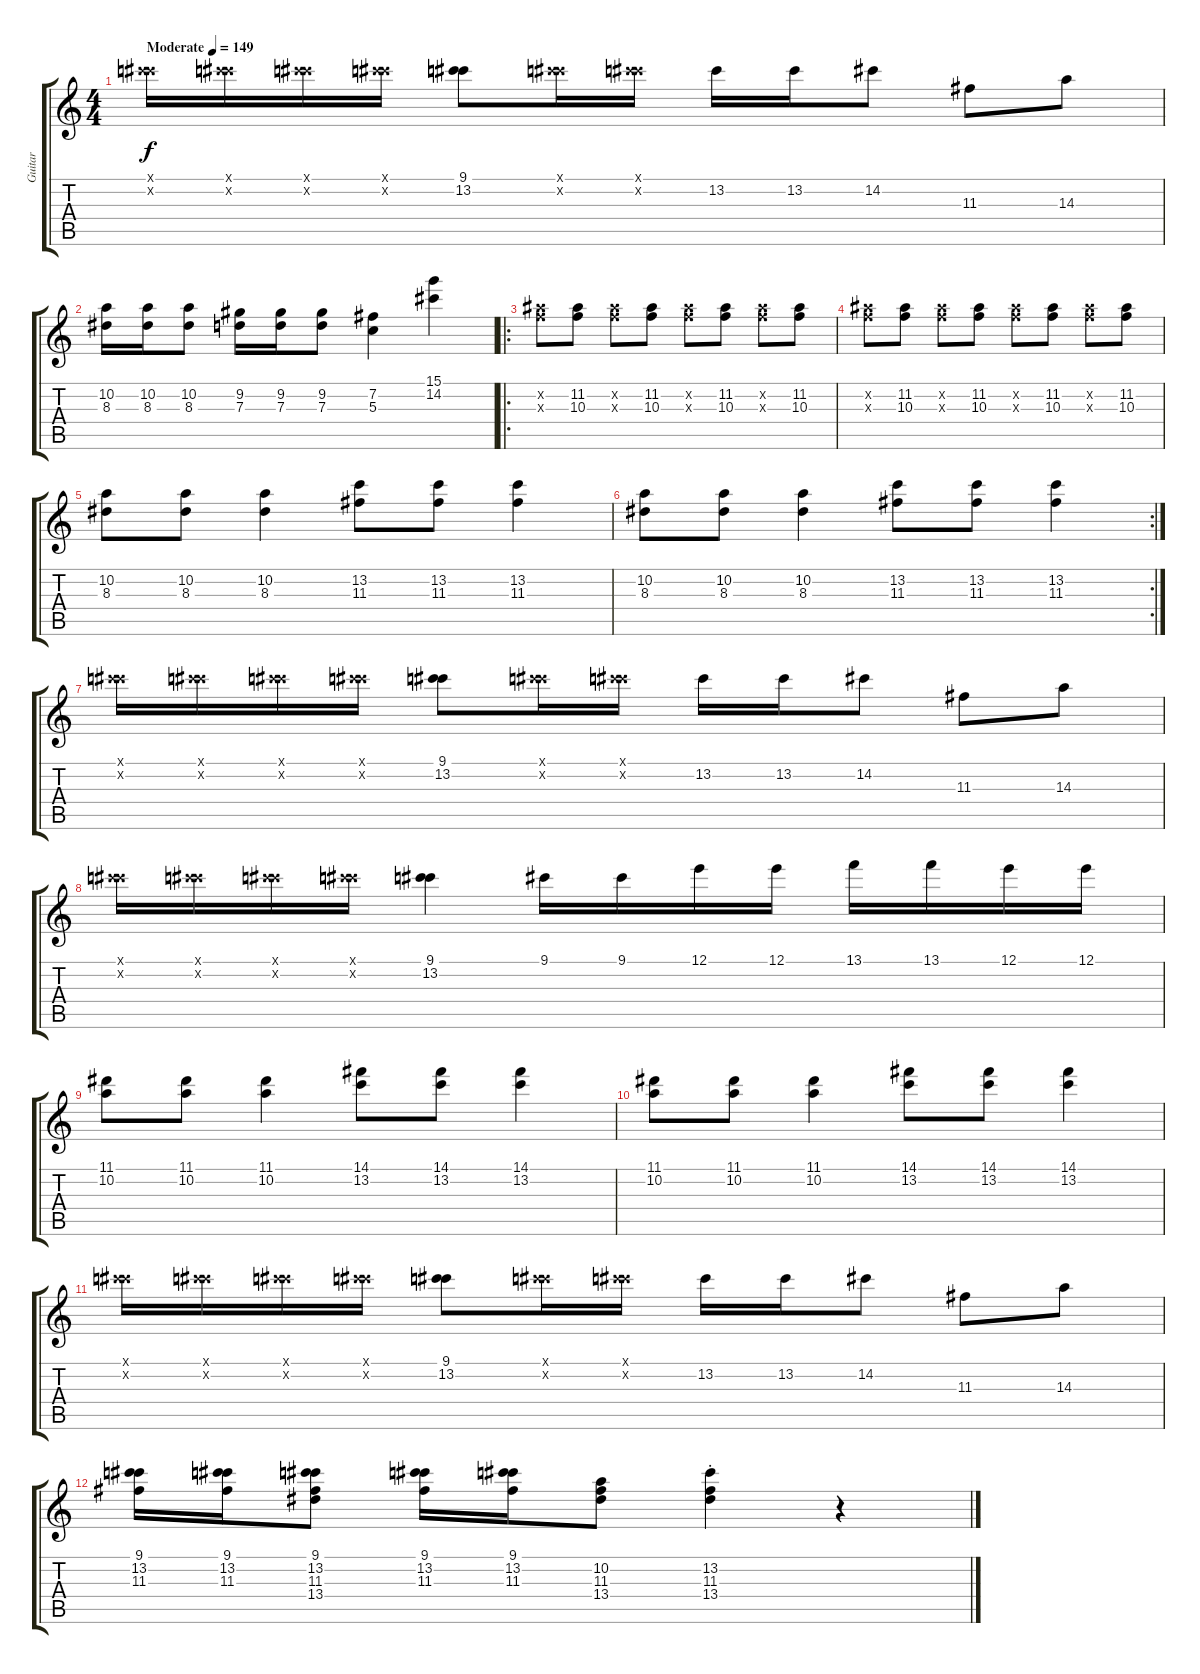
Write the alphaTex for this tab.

\track ("Guitar" "Guitar") {instrument electricguitarmuted}
\staff {score tabs}
\tuning (E4 B3 G3 D3 A2 E2) {hide}
\ts (4 4)
\tempo (149 "Moderate")
\clef g2
\ks c
(9.1{x} 13.2{x}).16{dy f instrument electricguitarmuted} (9.1{x} 13.2{x}).16 (9.1{x} 13.2{x}).16 (9.1{x} 13.2{x}).16 (9.1 13.2).8 (9.1{x} 13.2{x}).16 (9.1{x} 13.2{x}).16 13.2.16 13.2.16 14.2.8 11.3.8 14.3.8 |
(10.2 8.3).16 (10.2 8.3).16 (10.2 8.3).8 (9.2 7.3).16 (9.2 7.3).16 (9.2 7.3).8 (7.2 5.3).4 (15.1 14.2).4 |
\ro
(11.2{x} 10.3{x}).8 (11.2 10.3).8 (11.2{x} 10.3{x}).8 (11.2 10.3).8 (11.2{x} 10.3{x}).8 (11.2 10.3).8 (11.2{x} 10.3{x}).8 (11.2 10.3).8 |
(11.2{x} 10.3{x}).8 (11.2 10.3).8 (11.2{x} 10.3{x}).8 (11.2 10.3).8 (11.2{x} 10.3{x}).8 (11.2 10.3).8 (11.2{x} 10.3{x}).8 (11.2 10.3).8 |
(10.2 8.3).8 (10.2 8.3).8 (10.2 8.3).4 (13.2 11.3).8 (13.2 11.3).8 (13.2 11.3).4 |
\rc 2
(10.2 8.3).8 (10.2 8.3).8 (10.2 8.3).4 (13.2 11.3).8 (13.2 11.3).8 (13.2 11.3).4 |
(9.1{x} 13.2{x}).16 (9.1{x} 13.2{x}).16 (9.1{x} 13.2{x}).16 (9.1{x} 13.2{x}).16 (9.1 13.2).8 (9.1{x} 13.2{x}).16 (9.1{x} 13.2{x}).16 13.2.16 13.2.16 14.2.8 11.3.8 14.3.8 |
(9.1{x} 13.2{x}).16 (9.1{x} 13.2{x}).16 (9.1{x} 13.2{x}).16 (9.1{x} 13.2{x}).16 (9.1 13.2).4 9.1.16 9.1.16 12.1.16 12.1.16 13.1.16 13.1.16 12.1.16 12.1.16 |
(11.1 10.2).8 (11.1 10.2).8 (11.1 10.2).4 (14.1 13.2).8 (14.1 13.2).8 (14.1 13.2).4 |
(11.1 10.2).8 (11.1 10.2).8 (11.1 10.2).4 (14.1 13.2).8 (14.1 13.2).8 (14.1 13.2).4 |
(9.1{x} 13.2{x}).16 (9.1{x} 13.2{x}).16 (9.1{x} 13.2{x}).16 (9.1{x} 13.2{x}).16 (9.1 13.2).8 (9.1{x} 13.2{x}).16 (9.1{x} 13.2{x}).16 13.2.16 13.2.16 14.2.8 11.3.8 14.3.8 |
(9.1 13.2 11.3).16 (9.1 13.2 11.3).16 (9.1 13.2 11.3 13.4).8 (9.1 13.2 11.3).16 (9.1 13.2 11.3).16 (10.2 11.3 13.4).8 (13.2{st} 11.3{st} 13.4{st}).4 r.4
